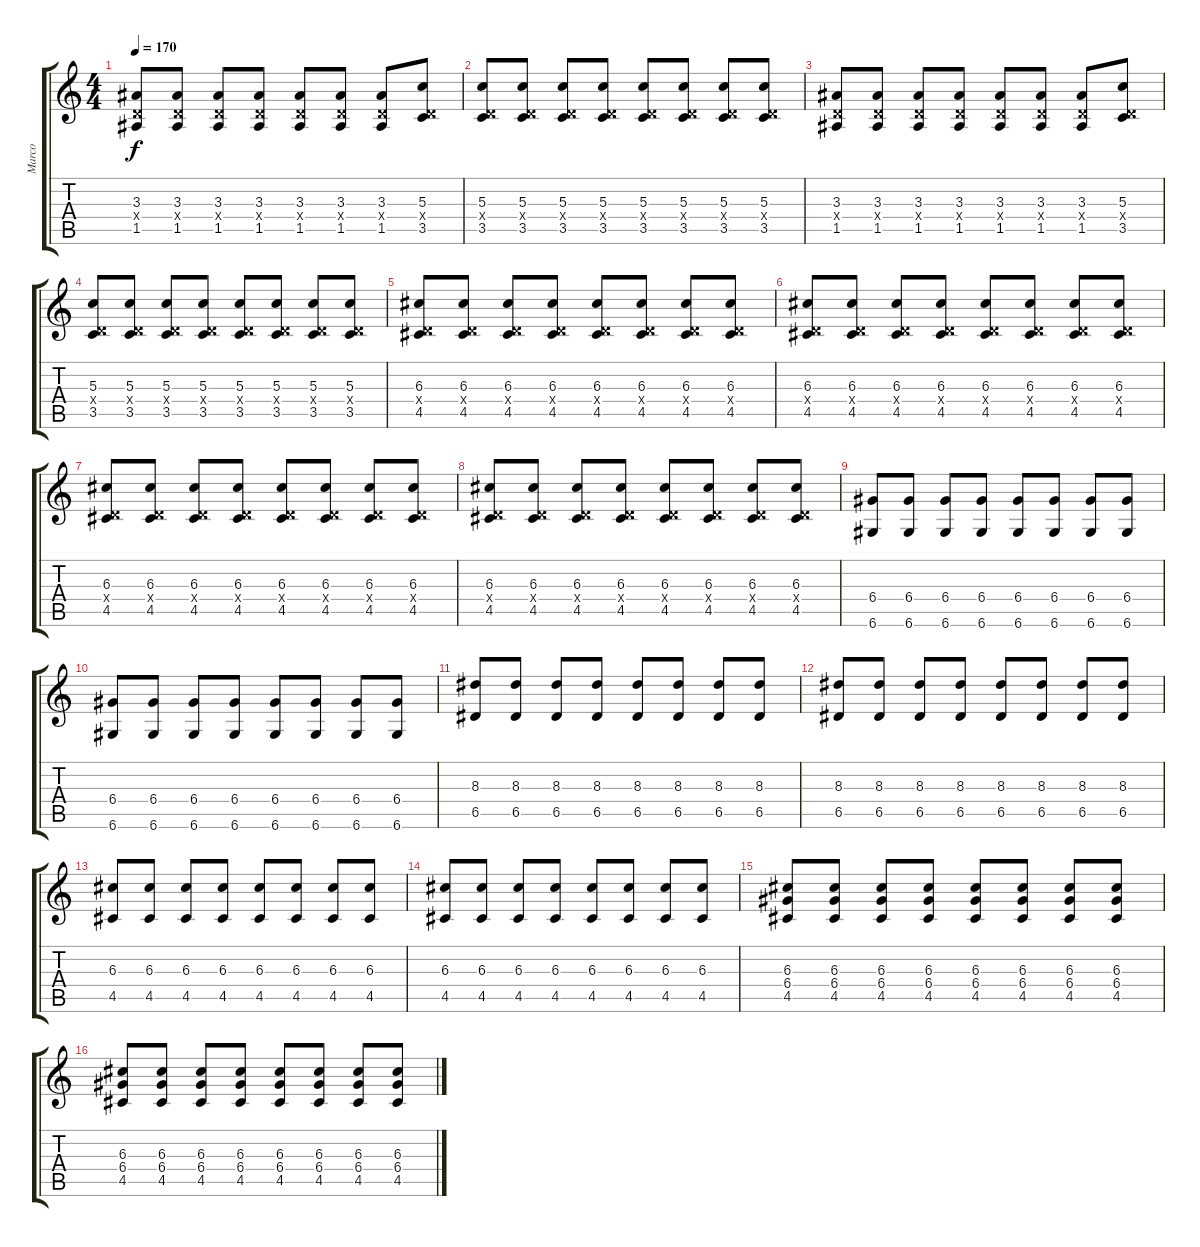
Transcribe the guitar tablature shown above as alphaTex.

\track ("Marco" "Marco") {instrument electricguitarmuted}
\staff {score tabs}
\tuning (E4 B3 G3 D3 A2 D2) {hide}
\ts (4 4)
\tempo 170
\clef g2
\ks c
(3.3 0.4{x} 1.5).8{dy f instrument electricguitarmuted} (3.3 0.4{x} 1.5).8 (3.3 0.4{x} 1.5).8 (3.3 0.4{x} 1.5).8 (3.3 0.4{x} 1.5).8 (3.3 0.4{x} 1.5).8 (3.3 0.4{x} 1.5).8 (5.3 0.4{x} 3.5).8 |
(5.3 0.4{x} 3.5).8 (5.3 0.4{x} 3.5).8 (5.3 0.4{x} 3.5).8 (5.3 0.4{x} 3.5).8 (5.3 0.4{x} 3.5).8 (5.3 0.4{x} 3.5).8 (5.3 0.4{x} 3.5).8 (5.3 0.4{x} 3.5).8 |
(3.3 0.4{x} 1.5).8 (3.3 0.4{x} 1.5).8 (3.3 0.4{x} 1.5).8 (3.3 0.4{x} 1.5).8 (3.3 0.4{x} 1.5).8 (3.3 0.4{x} 1.5).8 (3.3 0.4{x} 1.5).8 (5.3 0.4{x} 3.5).8 |
(5.3 0.4{x} 3.5).8 (5.3 0.4{x} 3.5).8 (5.3 0.4{x} 3.5).8 (5.3 0.4{x} 3.5).8 (5.3 0.4{x} 3.5).8 (5.3 0.4{x} 3.5).8 (5.3 0.4{x} 3.5).8 (5.3 0.4{x} 3.5).8 |
(6.3 0.4{x} 4.5).8 (6.3 0.4{x} 4.5).8 (6.3 0.4{x} 4.5).8 (6.3 0.4{x} 4.5).8 (6.3 0.4{x} 4.5).8 (6.3 0.4{x} 4.5).8 (6.3 0.4{x} 4.5).8 (6.3 0.4{x} 4.5).8 |
(6.3 0.4{x} 4.5).8 (6.3 0.4{x} 4.5).8 (6.3 0.4{x} 4.5).8 (6.3 0.4{x} 4.5).8 (6.3 0.4{x} 4.5).8 (6.3 0.4{x} 4.5).8 (6.3 0.4{x} 4.5).8 (6.3 0.4{x} 4.5).8 |
(6.3 0.4{x} 4.5).8 (6.3 0.4{x} 4.5).8 (6.3 0.4{x} 4.5).8 (6.3 0.4{x} 4.5).8 (6.3 0.4{x} 4.5).8 (6.3 0.4{x} 4.5).8 (6.3 0.4{x} 4.5).8 (6.3 0.4{x} 4.5).8 |
(6.3 0.4{x} 4.5).8 (6.3 0.4{x} 4.5).8 (6.3 0.4{x} 4.5).8 (6.3 0.4{x} 4.5).8 (6.3 0.4{x} 4.5).8 (6.3 0.4{x} 4.5).8 (6.3 0.4{x} 4.5).8 (6.3 0.4{x} 4.5).8 |
(6.4 6.6).8 (6.4 6.6).8 (6.4 6.6).8 (6.4 6.6).8 (6.4 6.6).8 (6.4 6.6).8 (6.4 6.6).8 (6.4 6.6).8 |
(6.4 6.6).8 (6.4 6.6).8 (6.4 6.6).8 (6.4 6.6).8 (6.4 6.6).8 (6.4 6.6).8 (6.4 6.6).8 (6.4 6.6).8 |
(8.3 6.5).8 (8.3 6.5).8 (8.3 6.5).8 (8.3 6.5).8 (8.3 6.5).8 (8.3 6.5).8 (8.3 6.5).8 (8.3 6.5).8 |
(8.3 6.5).8 (8.3 6.5).8 (8.3 6.5).8 (8.3 6.5).8 (8.3 6.5).8 (8.3 6.5).8 (8.3 6.5).8 (8.3 6.5).8 |
(6.3 4.5).8 (6.3 4.5).8 (6.3 4.5).8 (6.3 4.5).8 (6.3 4.5).8 (6.3 4.5).8 (6.3 4.5).8 (6.3 4.5).8 |
(6.3 4.5).8 (6.3 4.5).8 (6.3 4.5).8 (6.3 4.5).8 (6.3 4.5).8 (6.3 4.5).8 (6.3 4.5).8 (6.3 4.5).8 |
(6.3 6.4 4.5).8 (6.3 6.4 4.5).8 (6.3 6.4 4.5).8 (6.3 6.4 4.5).8 (6.3 6.4 4.5).8 (6.3 6.4 4.5).8 (6.3 6.4 4.5).8 (6.3 6.4 4.5).8 |
(6.3 6.4 4.5).8{instrument distortionguitar} (6.3 6.4 4.5).8 (6.3 6.4 4.5).8 (6.3 6.4 4.5).8 (6.3 6.4 4.5).8 (6.3 6.4 4.5).8 (6.3 6.4 4.5).8 (6.3 6.4 4.5).8
